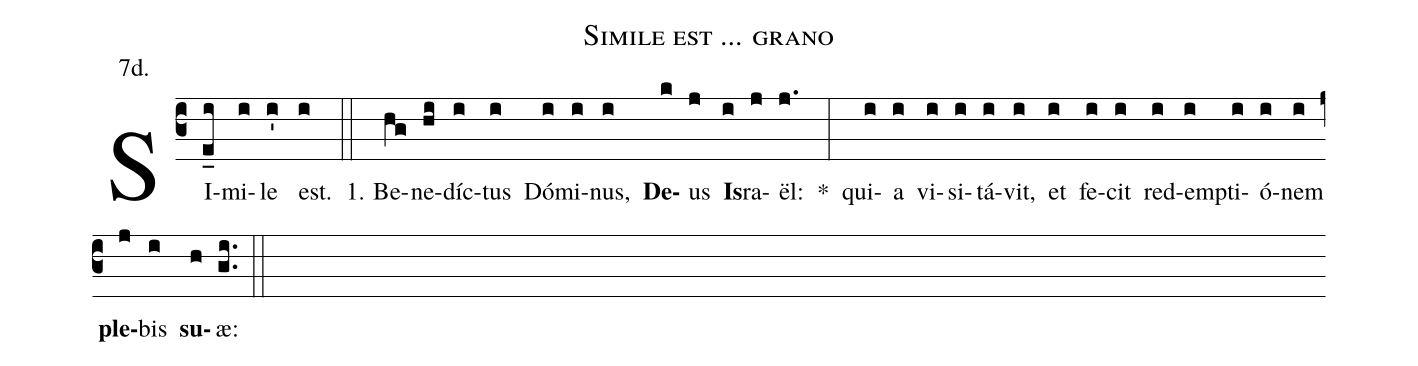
name:Simile est ... grano;
office-part:Antiphona;
mode:7;
annotation: 7d.;
%%
(c3) SI(e_i)mi(i)le(i') est.(i) (::)
1. Be(hg)ne(hi)díc(i)tus(i) Dó(i)mi(i)nus,(i) <b>De</b>(k)us(j) <b>Is</b>(i)ra(j)ël:(j.) *(:) qui(i)a(i) vi(i)si(i)tá(i)vit,(i) et(i) fe(i)cit(i) red(i)emp(i)ti(i)ó(i)nem(i) <b>ple</b>(j)bis(i) <b>su</b>(h)æ:(gi..) (::)
